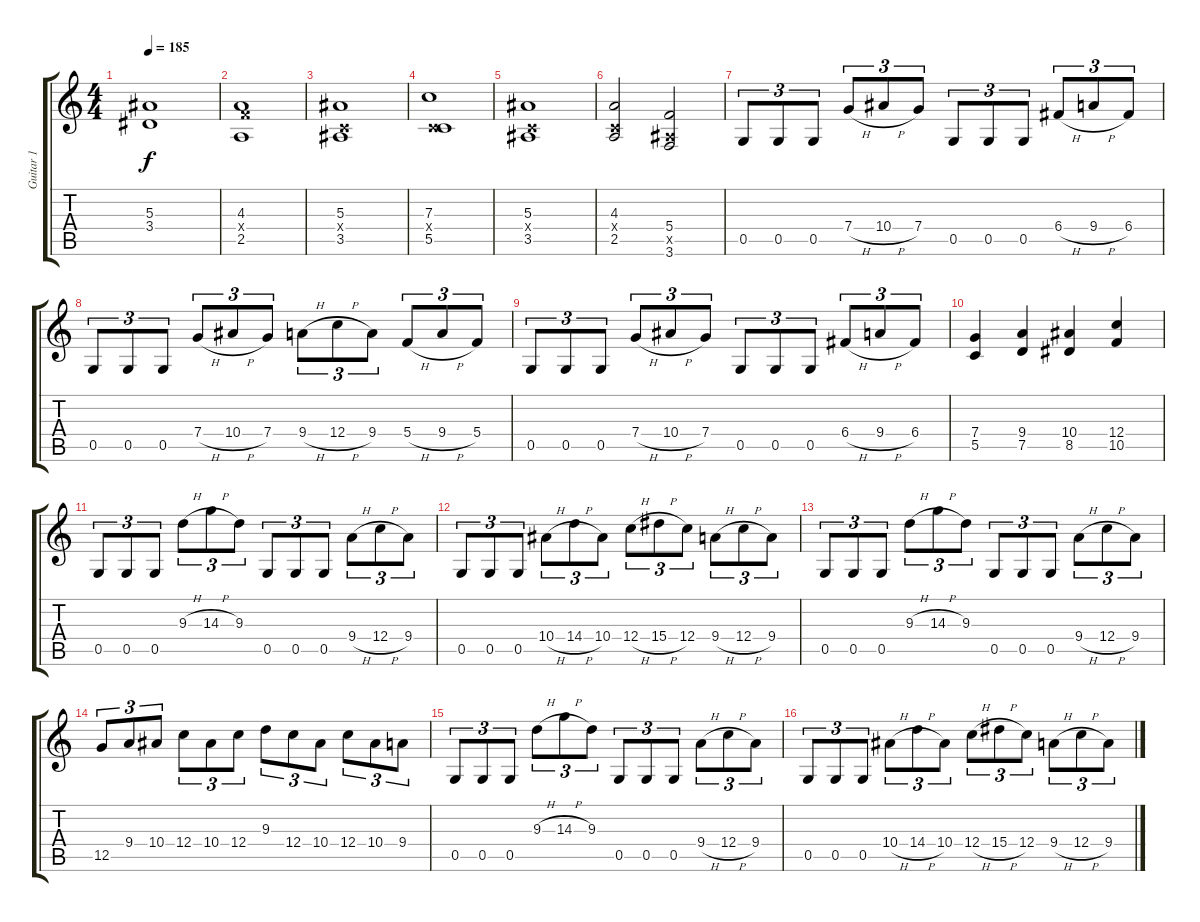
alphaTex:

\track ("Guitar 1" "Guitar 1") {instrument acousticguitarnylon}
\staff {score tabs}
\tuning (D4 A3 F3 C3 G2 D2) {hide}
\ts (4 4)
\tempo 185
\clef g2
\ks c
(5.3 3.4).1{dy f} |
(4.3 5.4{x} 2.5).1 |
(5.3 0.4{x} 3.5).1 |
(7.3 0.4{x} 5.5).1 |
(5.3 0.4{x} 3.5).1 |
(4.3 0.4{x} 2.5).2 (5.4 3.5{x} 3.6).2 |
0.5.8{tu (3 2)} 0.5.8{tu (3 2)} 0.5.8{tu (3 2)} 7.4{h}.8{tu (3 2)} 10.4{h}.8{tu (3 2)} 7.4.8{tu (3 2)} 0.5.8{tu (3 2)} 0.5.8{tu (3 2)} 0.5.8{tu (3 2)} 6.4{h}.8{tu (3 2)} 9.4{h}.8{tu (3 2)} 6.4.8{tu (3 2)} |
0.5.8{tu (3 2)} 0.5.8{tu (3 2)} 0.5.8{tu (3 2)} 7.4{h}.8{tu (3 2)} 10.4{h}.8{tu (3 2)} 7.4.8{tu (3 2)} 9.4{h}.8{tu (3 2)} 12.4{h}.8{tu (3 2)} 9.4.8{tu (3 2)} 5.4{h}.8{tu (3 2)} 9.4{h}.8{tu (3 2)} 5.4.8{tu (3 2)} |
0.5.8{tu (3 2)} 0.5.8{tu (3 2)} 0.5.8{tu (3 2)} 7.4{h}.8{tu (3 2)} 10.4{h}.8{tu (3 2)} 7.4.8{tu (3 2)} 0.5.8{tu (3 2)} 0.5.8{tu (3 2)} 0.5.8{tu (3 2)} 6.4{h}.8{tu (3 2)} 9.4{h}.8{tu (3 2)} 6.4.8{tu (3 2)} |
(7.4 5.5).4 (9.4 7.5).4 (10.4 8.5).4 (12.4 10.5).4 |
0.5.8{tu (3 2)} 0.5.8{tu (3 2)} 0.5.8{tu (3 2)} 9.3{h}.8{tu (3 2)} 14.3{h}.8{tu (3 2)} 9.3.8{tu (3 2)} 0.5.8{tu (3 2)} 0.5.8{tu (3 2)} 0.5.8{tu (3 2)} 9.4{h}.8{tu (3 2)} 12.4{h}.8{tu (3 2)} 9.4.8{tu (3 2)} |
0.5.8{tu (3 2)} 0.5.8{tu (3 2)} 0.5.8{tu (3 2)} 10.4{h}.8{tu (3 2)} 14.4{h}.8{tu (3 2)} 10.4.8{tu (3 2)} 12.4{h}.8{tu (3 2)} 15.4{h}.8{tu (3 2)} 12.4.8{tu (3 2)} 9.4{h}.8{tu (3 2)} 12.4{h}.8{tu (3 2)} 9.4.8{tu (3 2)} |
0.5.8{tu (3 2)} 0.5.8{tu (3 2)} 0.5.8{tu (3 2)} 9.3{h}.8{tu (3 2)} 14.3{h}.8{tu (3 2)} 9.3.8{tu (3 2)} 0.5.8{tu (3 2)} 0.5.8{tu (3 2)} 0.5.8{tu (3 2)} 9.4{h}.8{tu (3 2)} 12.4{h}.8{tu (3 2)} 9.4.8{tu (3 2)} |
12.5.8{tu (3 2)} 9.4.8{tu (3 2)} 10.4.8{tu (3 2)} 12.4.8{tu (3 2)} 10.4.8{tu (3 2)} 12.4.8{tu (3 2)} 9.3.8{tu (3 2)} 12.4.8{tu (3 2)} 10.4.8{tu (3 2)} 12.4.8{tu (3 2)} 10.4.8{tu (3 2)} 9.4.8{tu (3 2)} |
0.5.8{tu (3 2)} 0.5.8{tu (3 2)} 0.5.8{tu (3 2)} 9.3{h}.8{tu (3 2)} 14.3{h}.8{tu (3 2)} 9.3.8{tu (3 2)} 0.5.8{tu (3 2)} 0.5.8{tu (3 2)} 0.5.8{tu (3 2)} 9.4{h}.8{tu (3 2)} 12.4{h}.8{tu (3 2)} 9.4.8{tu (3 2)} |
0.5.8{tu (3 2)} 0.5.8{tu (3 2)} 0.5.8{tu (3 2)} 10.4{h}.8{tu (3 2)} 14.4{h}.8{tu (3 2)} 10.4.8{tu (3 2)} 12.4{h}.8{tu (3 2)} 15.4{h}.8{tu (3 2)} 12.4.8{tu (3 2)} 9.4{h}.8{tu (3 2)} 12.4{h}.8{tu (3 2)} 9.4.8{tu (3 2)}
